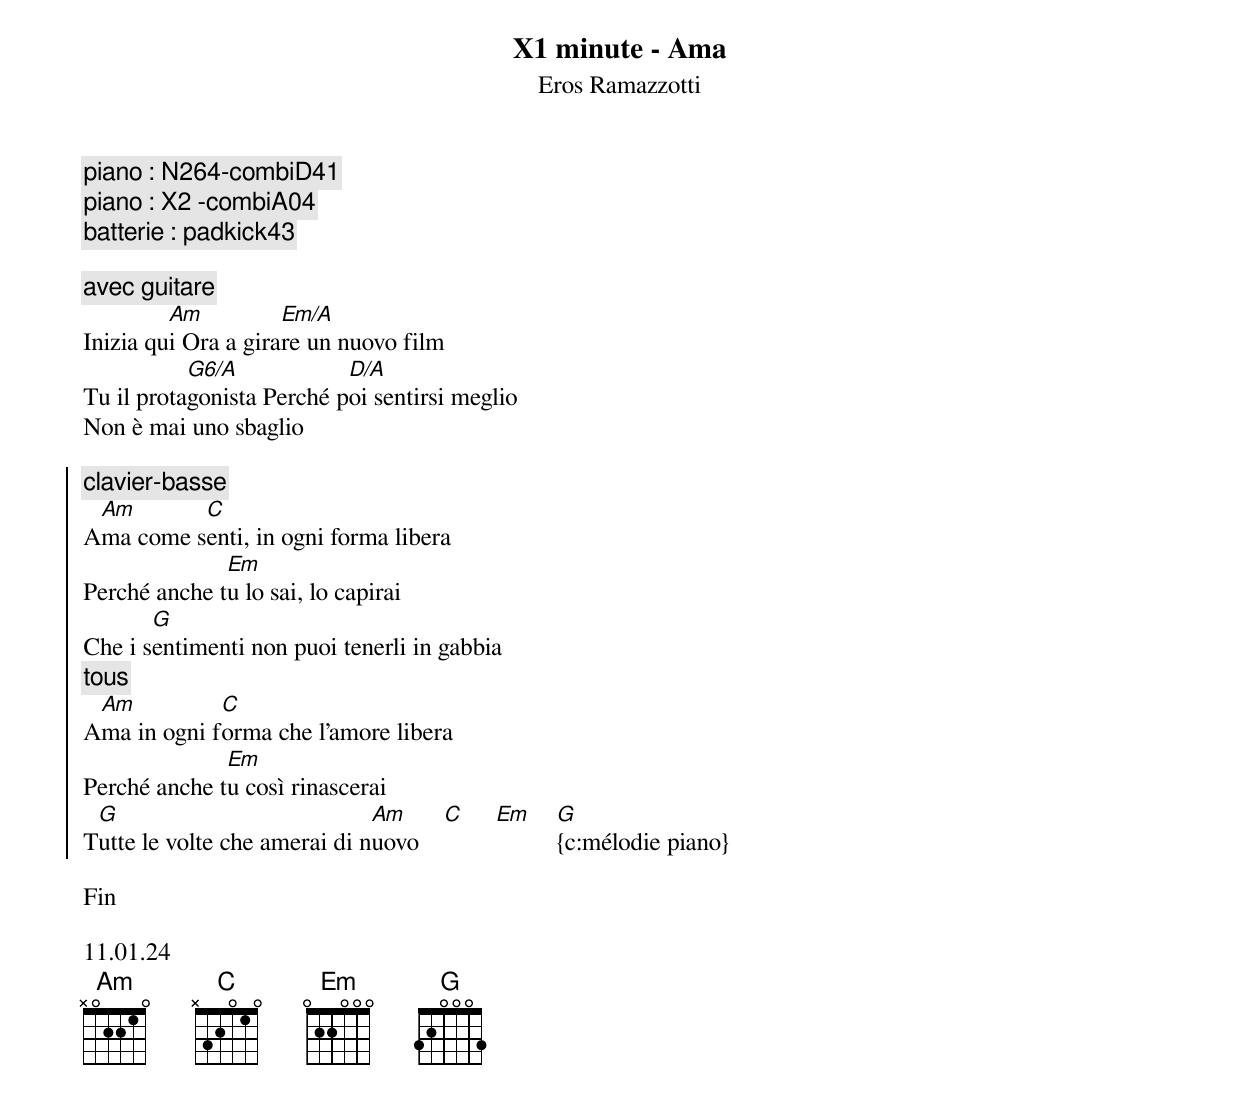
{title: X1 minute - Ama}
{subtitle: Eros Ramazzotti}
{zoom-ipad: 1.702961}
{c:piano : N264-combiD41}
{c:piano : X2 -combiA04}
{c:batterie : padkick43}

{c: avec guitare}
Inizia qu[Am]i Ora a gira[Em/A]re un nuovo film
Tu il prota[G6/A]gonista Perché p[D/A]oi sentirsi meglio
Non è mai uno sbaglio

{soc}
{c:clavier-basse}
A[Am]ma come s[C]enti, in ogni forma libera
Perché anche t[Em]u lo sai, lo capirai
Che i s[G]entimenti non puoi tenerli in gabbia
{c:tous}
A[Am]ma in ogni f[C]orma che l'amore libera
Perché anche t[Em]u così rinascerai
T[G]utte le volte che amerai di n[Am]uovo    [C]     [Em]    [G]{c:mélodie piano}
{eoc}

Fin

11.01.24
